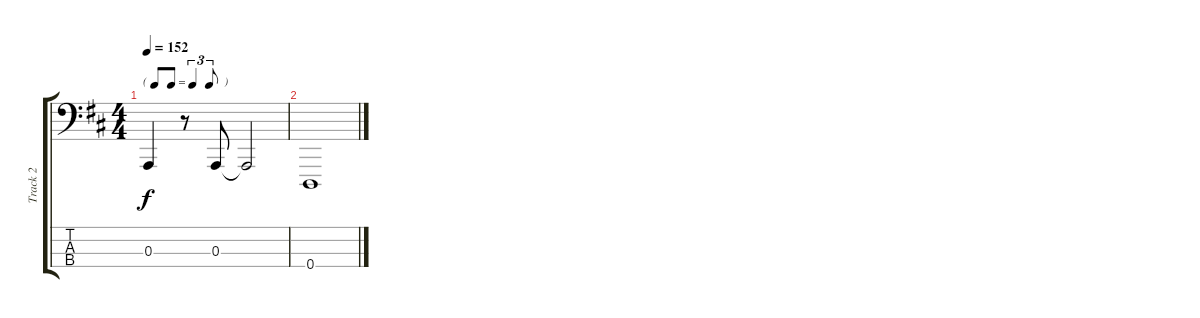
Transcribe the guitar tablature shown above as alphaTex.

\track ("Track 2" "Track 2") {instrument acousticgrandpiano}
\staff {score tabs}
\tuning (G2 D2 A1 D1) {hide}
\ts (4 4)
\tf triplet8th
\tempo 152
\clef f4
\ks d
0.3.4{dy f} r.8 0.3.8 0.3{t}.2 |
0.4.1
